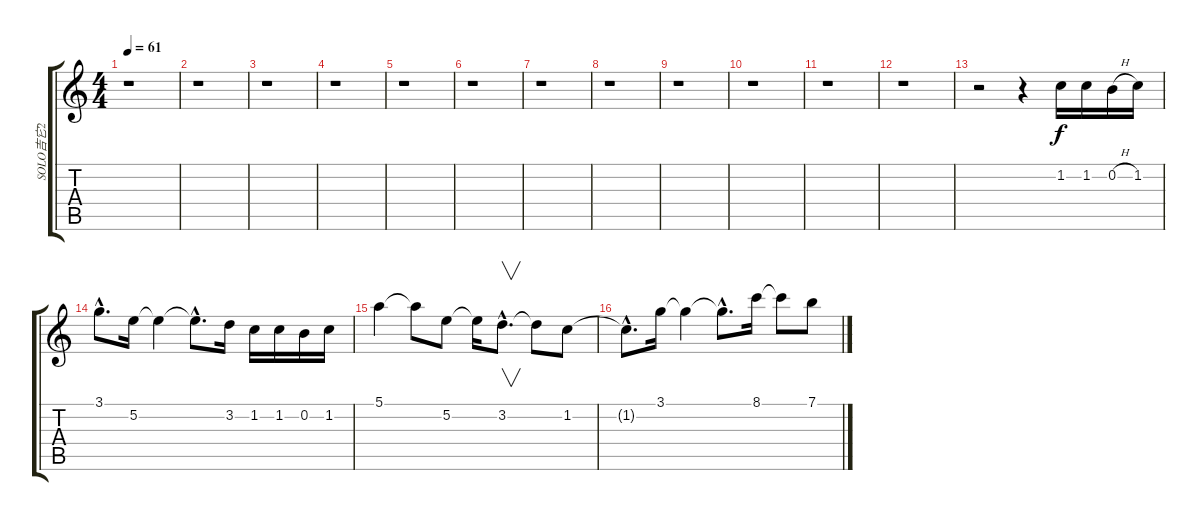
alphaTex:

\track ("SOLO吉它2" "SOLO吉它2") {instrument overdrivenguitar}
\staff {score tabs}
\tuning (E4 B3 G3 D3 A2 E2) {hide}
\ts (4 4)
\tempo 61
\clef g2
\ks c
r.1{dy f} |
r.1 |
r.1 |
r.1 |
r.1 |
r.1 |
r.1 |
r.1 |
r.1 |
r.1 |
r.1 |
r.1 |
r.2 r.4 1.2.16 1.2.16 0.2{h}.16 1.2.16 |
3.1{hac}.8{d} 5.2.16 5.2{t}.4 5.2{hac t}.8{d} 3.2.16 1.2.16 1.2.16 0.2.16 1.2.16 |
5.1.4 5.1{t}.8 5.2.8 5.2{t}.16 3.2{hac}.8{v d} 3.2{t}.8 1.2.8 |
1.2{hac t}.8{d} 3.1.16 3.1{t}.4 3.1{hac t}.8{d} 8.1.16 8.1{t}.8 7.1.8
